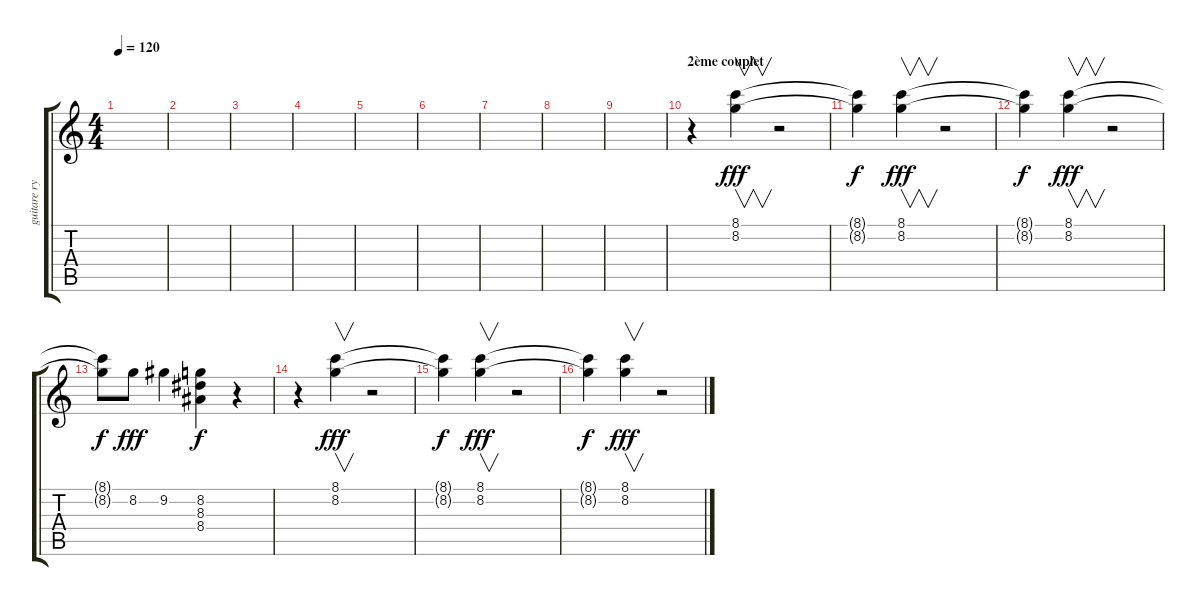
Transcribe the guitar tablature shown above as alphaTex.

\track ("guitare rythmique" "guitare ry") {instrument electricguitarmuted}
\staff {score tabs}
\tuning (E4 B3 G3 D3 A2 E2) {hide}
\ts (4 4)
\tempo 120
\clef g2
\ks c
|
|
|
|
|
|
|
|
|
\section ("" "2ème couplet")
r.4 (8.1 8.2).4{v dy fff} r.2 |
(8.1{t} 8.2{t}).4{dy f} (8.1 8.2).4{v dy fff} r.2 |
(8.1{t} 8.2{t}).4{dy f} (8.1 8.2).4{v dy fff} r.2 |
(8.1{t} 8.2{t}).8{dy f} 8.2.8{dy fff} 9.2.4 (8.2 8.3 8.4).4{dy f} r.4 |
r.4 (8.1 8.2).4{v dy fff} r.2 |
(8.1{t} 8.2{t}).4{dy f} (8.1 8.2).4{v dy fff} r.2 |
(8.1{t} 8.2{t}).4{dy f} (8.1 8.2).4{v dy fff} r.2
